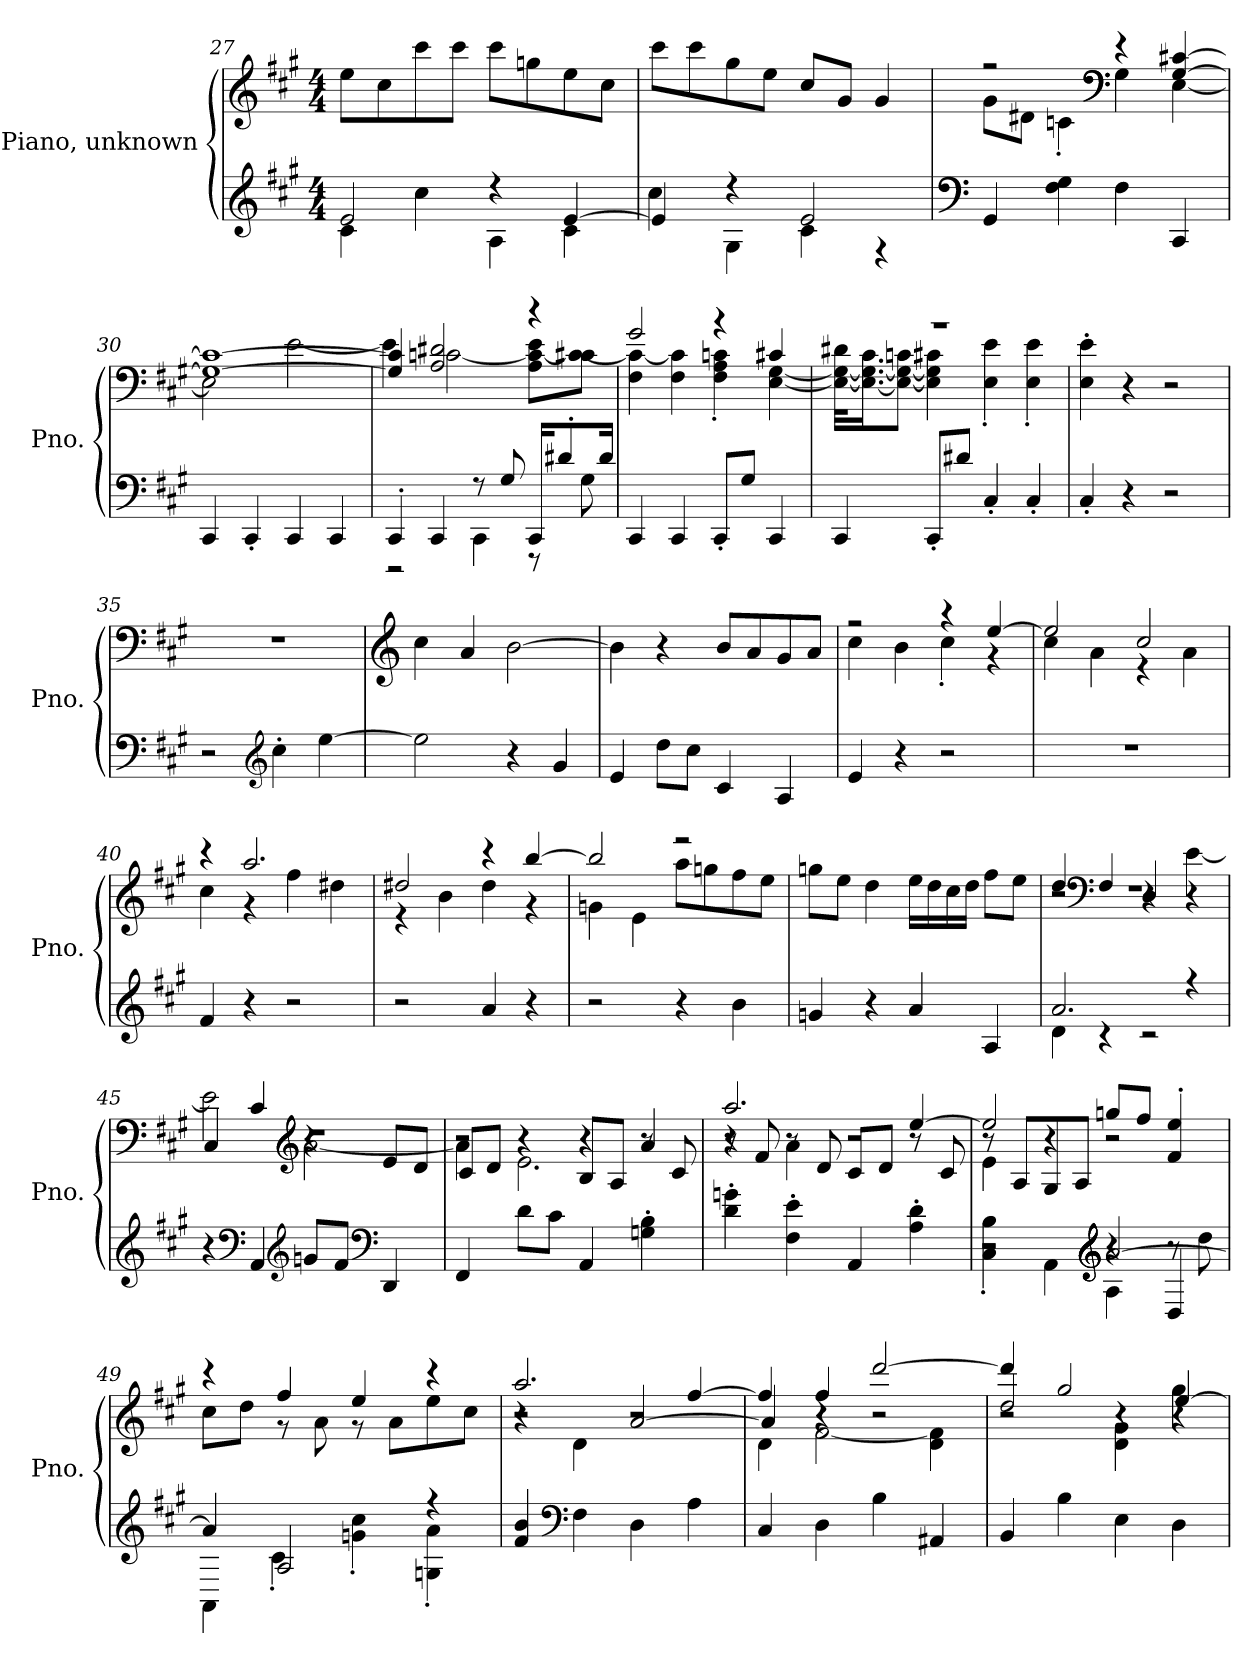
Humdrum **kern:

**kern	**kern
*part1	*part1
*staff2	*staff1
*I"Piano, unknown	*
*I'Pno.	*
*clefG2	*clefG2
*k[f#c#g#]	*k[f#c#g#]
*M4/4	*M4/4
=27	=27
*^	*
2e/	4c#\	8ee\L
.	.	8cc#\
.	4cc#\	8ccc#\
.	.	8ccc#\J
4r	4A\	8ccc#\L
.	.	8ggn\
[4e/	4c#\	8ee\
.	.	8cc#\J
!!LO:LB:g=z
=28	=28	=28
4e/]	4cc#\	8ccc#\L
.	.	8ccc#\
4r	4G#\	8gg#\
.	.	8ee\J
2e/	4c#\	8cc#/L
.	.	8g#/J
.	4r	4g#/
*v	*v	*
=29	=29
*clefF4	*
*	*^
4GG#/	2r	8g#\L
.	.	8d#X\J
4F#\ 4G#\	.	4cn'\
*	*clefF4	*
4F#\	4r	4G#\
4CC#/	[4G#/ [4c#X/	[4E\
=30	=30	=30
4CC#/	1G#_ 1c#_	2E\]
4CC#'/	.	.
4CC#/	.	[2e\
4CC#/	.	.
=31	=31	=31
*^	*	*
4CC#'/	2r	4G#/] 4c#/]	4e\]
4CC#/	.	2A/ 2d#X/	[2cn\
8r	4CC#\	.	.
8G#/	.	.	.
16CC#/KL	8r	4r	8A\ 8c\_ 8e\L
8d#X'/	.	.	.
.	8G#\	.	8c\_ 8c#X\J
16d#/Jk	.	.	.
*v	*v	*	*
!!LO:PB:g=z	!!
=32	=32	=32
4CC#/	2g#/	4F#\ 4c\_
4CC#/	.	4F#\ 4c\]
8CC#'/L	4r	4F#\' 4A\' 4cn\'
8G#/J	.	.
4CC#/	4c#X/	[4E\ [4G#\
=33	=33	=33
4CC#/	1r	32E\_ 32G#\_ 32d#X\KLL
.	.	16.E\_ 16.G#\_ 16.c#\J
.	.	8E\_ 8G#\_ 8cn\J
8CC#'/L	.	4E\] 4G#\] 4c#X\
8d#X/J	.	.
4C#'/	.	4E\' 4e\'
4C#'/	.	4E\' 4e\'
*	*v	*v
=34	=34
4C#'/	4E\' 4e\'
4r	4r
2r	2r
=35	=35
2r	1r
*clefG2	*
4cc#'\	.
[4ee\	.
=36	=36
*	*clefG2
2ee\]	4cc#\
.	4a/
4r	[2b\
4g#/	.
=37	=37
4e/	4b\]
8dd\L	4r
8cc#\J	.
4c#/	8b/L
.	8a/
4A/	8g#/
.	8a/J
!!LO:LB:g=z
=38	=38
*	*^
4e/	2r	4cc#\
4r	.	4b\
2r	4r	4cc#'\
.	[4ee/	4r
=39	=39	=39
1r	2ee/]	4cc#\
.	.	4a\
.	2cc#/	4r
.	.	4a\
=40	=40	=40
4f#/	4r	4cc#\
4r	2.aa/	4r
2r	.	4ff#\
.	.	4dd#X\
=41	=41	=41
2r	2dd#X/	4r
.	.	4b\
4a/	4r	4dd#\
4r	[4bb/	4r
=42	=42	=42
2r	2bb/]	4gn\
.	.	4e\
4r	2r	8aa\L
.	.	8ggn\
4b\	.	8ff#\
.	.	8ee\J
*	*v	*v
=43	=43
4gn/	8ggn\L
.	8ee\J
4r	4dd\
4a/	16ee\LL
.	16dd\
.	16cc#\
.	16dd\JJ
4A/	8ff#\L
.	8ee\J
!!LO:LB:g=z
=44	=44
*^	*^
*	*	*	*^
2.a/	4d\	1r	2r	4dd/
*	*	*clefF4	*	*
.	4r	.	.	4F#/
.	2r	.	4r	4D/
4r	.	.	[4e\	4r
*v	*v	*	*	*
=45	=45	=45	=45
4r	1r	2e\]	4C#/
*clefF4	*	*	*
4AA/	.	.	4c#/
*clefG2	*clefG2	*	*
8gn/L	.	[2a\	4r
8f#/J	.	.	.
*clefF4	*	*	*
4DD/	.	.	8e/L
.	.	.	8d/J
=46	=46	=46	=46
4FF#/	2r	4a\]	8c#/L
.	.	.	8d/J
8d\L	.	2.e\	4r
8c#\J	.	.	.
4AA/	4r	.	8B/L
.	.	.	8A/J
4Gn\' 4B\'	4a/	.	8r
.	.	.	8c#/
=47	=47	=47	=47
4d\' 4gn\'	2.aa/	4r	8r
.	.	.	8f#/
4F#\' 4e\'	.	4a\	8r
.	.	.	8d/
4AA/	.	2r	8c#/L
.	.	.	8d/J
4A\' 4d\'	[4ee/	.	8r
.	.	.	8c#/
!!LO:LB:g=z	!!	!!
=48	=48	=48	=48
*^	*	*	*
*	*^	*	*	*
2r	4C#\' 4B\'	2r	2ee/]	4e\	8r
.	.	.	.	.	8A/L
.	4AA\	.	.	4r	8G#/
.	.	.	.	.	8A/J
*clefG2	*	*	*	*	*
[2a/	4A\	4r	2r	2r	8ggn/L
.	.	.	.	.	8ff#/J
.	8r	4D/	.	.	4f#/' 4ee/'
.	8dd\	.	.	.	.
*	*v	*v	*	*	*
*	*	*	*v	*v
=49	=49	=49	=49
4a/]	4AA\	4r	8cc#\L
.	.	.	8dd\J
2A/	4c#'\	4ff#/	8r
.	.	.	8a\
.	4gn\' 4cc#\'	4ee/	8r
.	.	.	8a\L
4r	4Gn\' 4a\'	4r	8ee\
.	.	.	8cc#\J
*v	*v	*	*
=50	=50	=50
*	*	*^
4f#/ 4b/	2.aa/	4r	2r
*clefF4	*	*	*
4F#\	.	4d\	.
4D\	.	2r	[2a/
4A\	[4ff#/	.	.
=51	=51	=51	=51
4C#/	4ff#/]	4d\	4a/]
4D\	4ff#/	[2f#\	4r
4B\	[2ddd/	.	2r
4AA#X/	.	4d\ 4f#\]	.
=52	=52	=52	=52
4BB/	4ddd/]	2r	2dd/
4B\	2gg#/	.	.
4E\	.	4d\ 4g#\	4r
4D\	4r	4gg#\	[4ee/
*	*v	*v	*v
=	=
*-	*-
